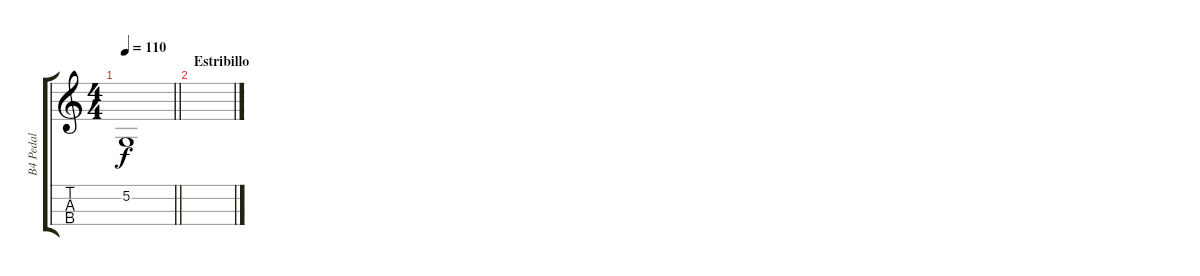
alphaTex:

\track ("B4 Pedal" "B4 Pedal") {instrument reedorgan}
\staff {score tabs}
\tuning (G3 D3 A2 E2) {hide}
\ts (4 4)
\tempo 110
\clef g2
\barLineRight lightlight
\ks c
5.2.1{dy f} |
\section ("" "Estribillo")
